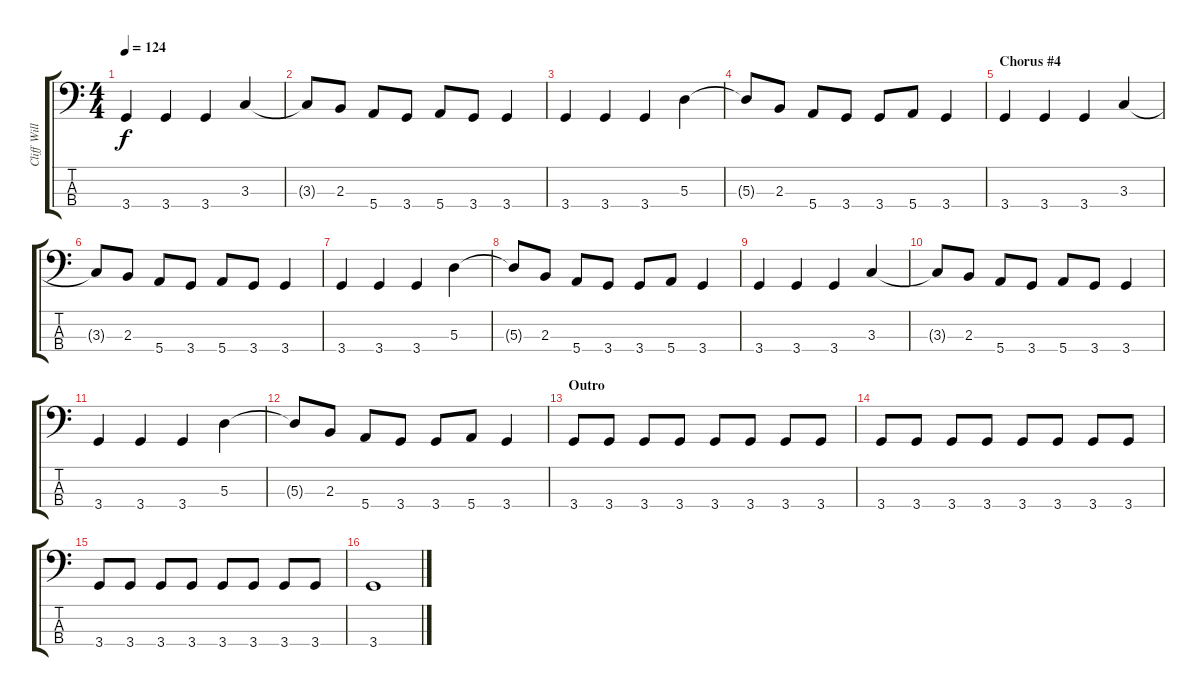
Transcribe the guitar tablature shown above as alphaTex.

\track ("Cliff Williams" "Cliff Will") {instrument electricbasspick}
\staff {score tabs}
\tuning (G2 D2 A1 E1) {hide}
\ts (4 4)
\tempo 124
\clef f4
\ks c
3.4.4{dy f} 3.4.4 3.4.4 3.3.4 |
3.3{t}.8 2.3.8 5.4.8 3.4.8 5.4.8 3.4.8 3.4.4 |
3.4.4 3.4.4 3.4.4 5.3.4 |
5.3{t}.8 2.3.8 5.4.8 3.4.8 3.4.8 5.4.8 3.4.4 |
\section ("" "Chorus #4")
3.4.4 3.4.4 3.4.4 3.3.4 |
3.3{t}.8 2.3.8 5.4.8 3.4.8 5.4.8 3.4.8 3.4.4 |
3.4.4 3.4.4 3.4.4 5.3.4 |
5.3{t}.8 2.3.8 5.4.8 3.4.8 3.4.8 5.4.8 3.4.4 |
3.4.4 3.4.4 3.4.4 3.3.4 |
3.3{t}.8 2.3.8 5.4.8 3.4.8 5.4.8 3.4.8 3.4.4 |
3.4.4 3.4.4 3.4.4 5.3.4 |
5.3{t}.8 2.3.8 5.4.8 3.4.8 3.4.8 5.4.8 3.4.4 |
\section ("" "Outro")
3.4.8 3.4.8 3.4.8 3.4.8 3.4.8 3.4.8 3.4.8 3.4.8 |
3.4.8 3.4.8 3.4.8 3.4.8 3.4.8 3.4.8 3.4.8 3.4.8 |
3.4.8 3.4.8 3.4.8 3.4.8 3.4.8 3.4.8 3.4.8 3.4.8 |
3.4.1
